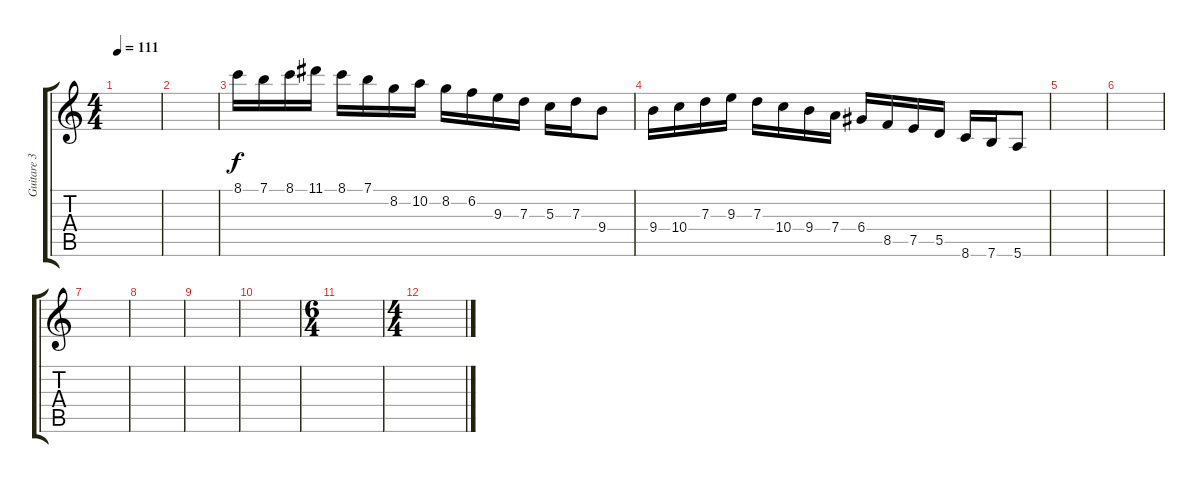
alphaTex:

\track ("Guitare 3" "Guitare 3") {instrument overdrivenguitar}
\staff {score tabs}
\tuning (E4 B3 G3 D3 A2 E2) {hide}
\ts (4 4)
\tempo 111
\clef g2
\ks c
|
|
8.1.16 7.1.16 8.1.16 11.1.16 8.1.16 7.1.16 8.2.16 10.2.16 8.2.16 6.2.16 9.3.16 7.3.16 5.3.16 7.3.16 9.4.8 |
9.4.16 10.4.16 7.3.16 9.3.16 7.3.16 10.4.16 9.4.16 7.4.16 6.4.16 8.5.16 7.5.16 5.5.16 8.6.16 7.6.16 5.6.8 |
|
|
|
|
|
|
\ts (6 4)
|
\ts (4 4)
